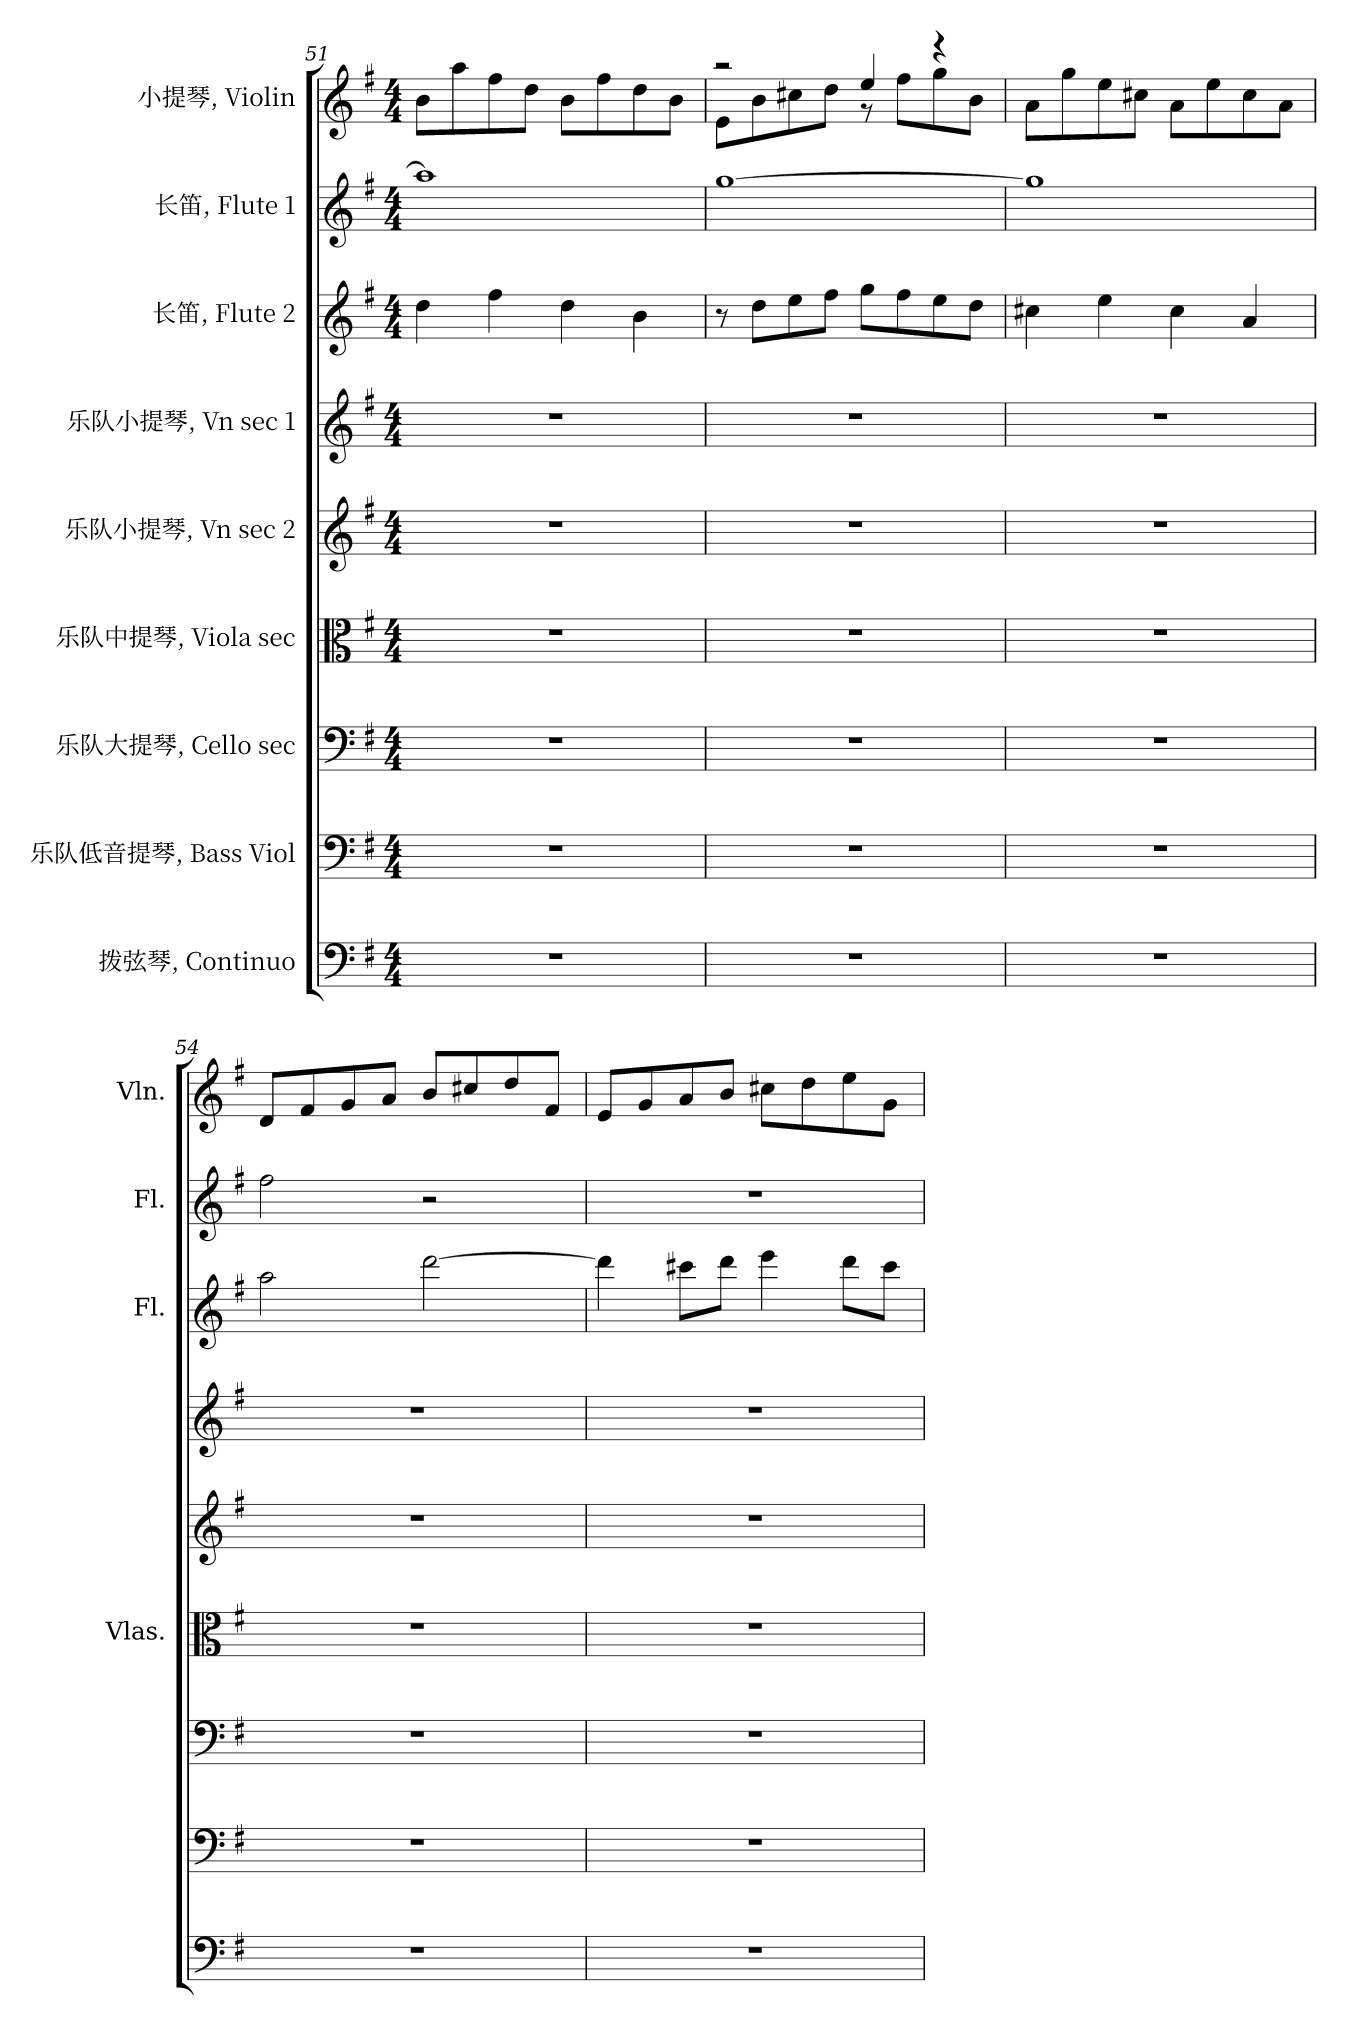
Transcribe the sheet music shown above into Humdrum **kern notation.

**kern	**kern	**kern	**kern	**kern	**kern	**kern	**kern	**kern
*part9	*part8	*part7	*part6	*part5	*part4	*part3	*part2	*part1
*staff9	*staff8	*staff7	*staff6	*staff5	*staff4	*staff3	*staff2	*staff1
*I"拨弦琴, Continuo	*I"乐队低音提琴, Bass Viol	*I"乐队大提琴, Cello sec	*I"乐队中提琴, Viola sec	*I"乐队小提琴, Vn sec 2	*I"乐队小提琴, Vn sec 1	*I"长笛, Flute 2	*I"长笛, Flute 1	*I"小提琴, Violin
*	*	*	*I'Vlas.	*	*	*I'Fl.	*I'Fl.	*I'Vln.
!!LO:PB:g=z
*clefF4	*clefF4	*clefF4	*clefC3	*clefG2	*clefG2	*clefG2	*clefG2	*clefG2
*	*ITrd7c12	*	*	*	*	*	*	*
*k[f#]	*k[f#]	*k[f#]	*k[f#]	*k[f#]	*k[f#]	*k[f#]	*k[f#]	*k[f#]
*M4/4	*M4/4	*M4/4	*M4/4	*M4/4	*M4/4	*M4/4	*M4/4	*M4/4
=51	=51	=51	=51	=51	=51	=51	=51	=51
1r	1r	1r	1r	1r	1r	4dd\	1aa]	8b\L
.	.	.	.	.	.	.	.	8aa\
.	.	.	.	.	.	4ff#\	.	8ff#\
.	.	.	.	.	.	.	.	8dd\J
.	.	.	.	.	.	4dd\	.	8b\L
.	.	.	.	.	.	.	.	8ff#\
.	.	.	.	.	.	4b\	.	8dd\
.	.	.	.	.	.	.	.	8b\J
=52	=52	=52	=52	=52	=52	=52	=52	=52
*	*	*	*	*	*	*	*	*^
1r	1r	1r	1r	1r	1r	8r	[1gg	2r	8e\L
.	.	.	.	.	.	8dd\L	.	.	8b\
.	.	.	.	.	.	8ee\	.	.	8cc#X\
.	.	.	.	.	.	8ff#\J	.	.	8dd\J
.	.	.	.	.	.	8gg\L	.	4ee/	8r
.	.	.	.	.	.	8ff#\	.	.	8ff#\L
.	.	.	.	.	.	8ee\	.	4r	8gg\
.	.	.	.	.	.	8dd\J	.	.	8b\J
*	*	*	*	*	*	*	*	*v	*v
=53	=53	=53	=53	=53	=53	=53	=53	=53
1r	1r	1r	1r	1r	1r	4cc#X\	1gg]	8a\L
.	.	.	.	.	.	.	.	8gg\
.	.	.	.	.	.	4ee\	.	8ee\
.	.	.	.	.	.	.	.	8cc#X\J
.	.	.	.	.	.	4cc#\	.	8a\L
.	.	.	.	.	.	.	.	8ee\
.	.	.	.	.	.	4a/	.	8cc#\
.	.	.	.	.	.	.	.	8a\J
=54	=54	=54	=54	=54	=54	=54	=54	=54
1r	1r	1r	1r	1r	1r	2aa\	2ff#\	8d/L
.	.	.	.	.	.	.	.	8f#/
.	.	.	.	.	.	.	.	8g/
.	.	.	.	.	.	.	.	8a/J
.	.	.	.	.	.	[2ddd\	2r	8b/L
.	.	.	.	.	.	.	.	8cc#X/
.	.	.	.	.	.	.	.	8dd/
.	.	.	.	.	.	.	.	8f#/J
!!LO:PB:g=z
=55	=55	=55	=55	=55	=55	=55	=55	=55
1r	1r	1r	1r	1r	1r	4ddd\]	1r	8e/L
.	.	.	.	.	.	.	.	8g/
.	.	.	.	.	.	8ccc#X\L	.	8a/
.	.	.	.	.	.	8ddd\J	.	8b/J
.	.	.	.	.	.	4eee\	.	8cc#X\L
.	.	.	.	.	.	.	.	8dd\
.	.	.	.	.	.	8ddd\L	.	8ee\
.	.	.	.	.	.	8ccc#\J	.	8g\J
=	=	=	=	=	=	=	=	=
*-	*-	*-	*-	*-	*-	*-	*-	*-
